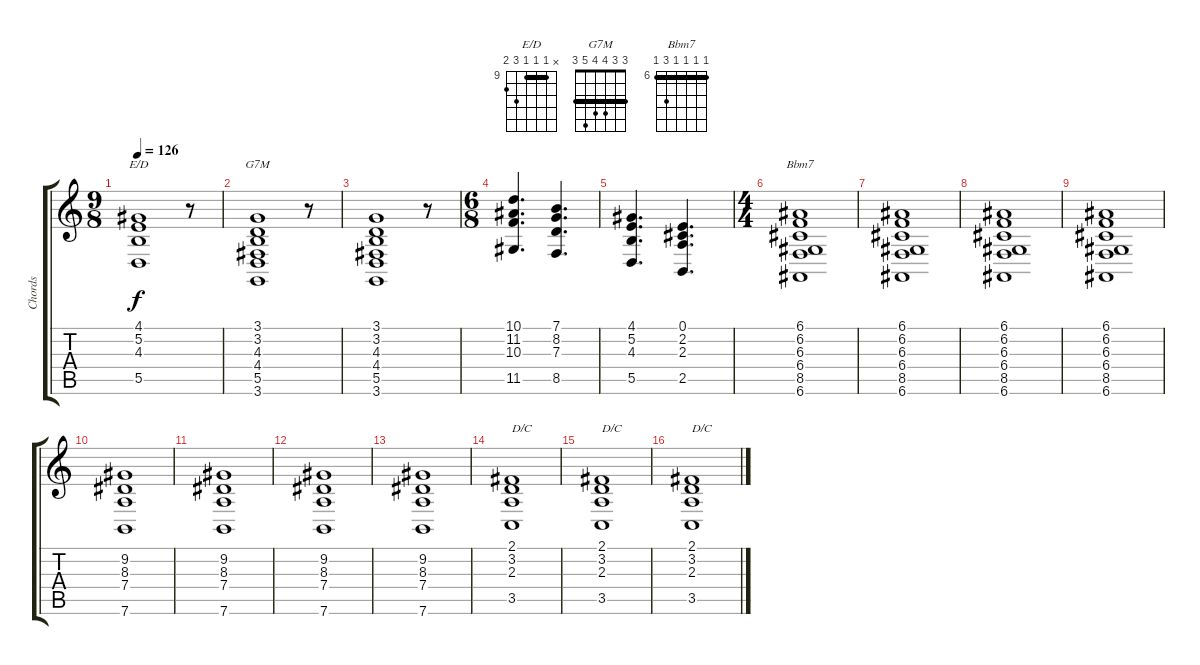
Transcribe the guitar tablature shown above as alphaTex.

\track ("Chords" "Chords") {instrument pad7halo}
\staff {score tabs}
\tuning (E4 B3 G3 D3 A2 E2) {hide}
\chord ("E/D" x 9 9 9 11 10) {firstfret 9 barre 9}
\chord ("G7M" 3 3 4 4 5 3) {barre 3}
\chord ("Bbm7" 6 6 6 6 8 6) {firstfret 6 barre 6}
\ts (9 8)
\tempo 126
\clef g2
\ks c
(4.1 5.2 4.3 5.5).1{ch "E/D" dy f} r.8 |
(3.1 3.2 4.3 4.4 5.5 3.6).1{ch "G7M"} r.8 |
(3.1 3.2 4.3 4.4 5.5 3.6).1 r.8 |
\ts (6 8)
(10.1 11.2 10.3 11.5).4{d} (7.1 8.2 7.3 8.5).4{d} |
(4.1 5.2 4.3 5.5).4{d} (0.1 2.2 2.3 2.5).4{d} |
\ts (4 4)
(6.1 6.2 6.3 6.4 8.5 6.6).1{ch "Bbm7"} |
(6.1 6.2 6.3 6.4 8.5 6.6).1 |
(6.1 6.2 6.3 6.4 8.5 6.6).1 |
(6.1 6.2 6.3 6.4 8.5 6.6).1 |
(9.2 8.3 7.4 7.6).1 |
(9.2 8.3 7.4 7.6).1 |
(9.2 8.3 7.4 7.6).1 |
(9.2 8.3 7.4 7.6).1 |
(2.1 3.2 2.3 3.5).1{txt "D/C"} |
(2.1 3.2 2.3 3.5).1{txt "D/C"} |
(2.1 3.2 2.3 3.5).1{txt "D/C"}
